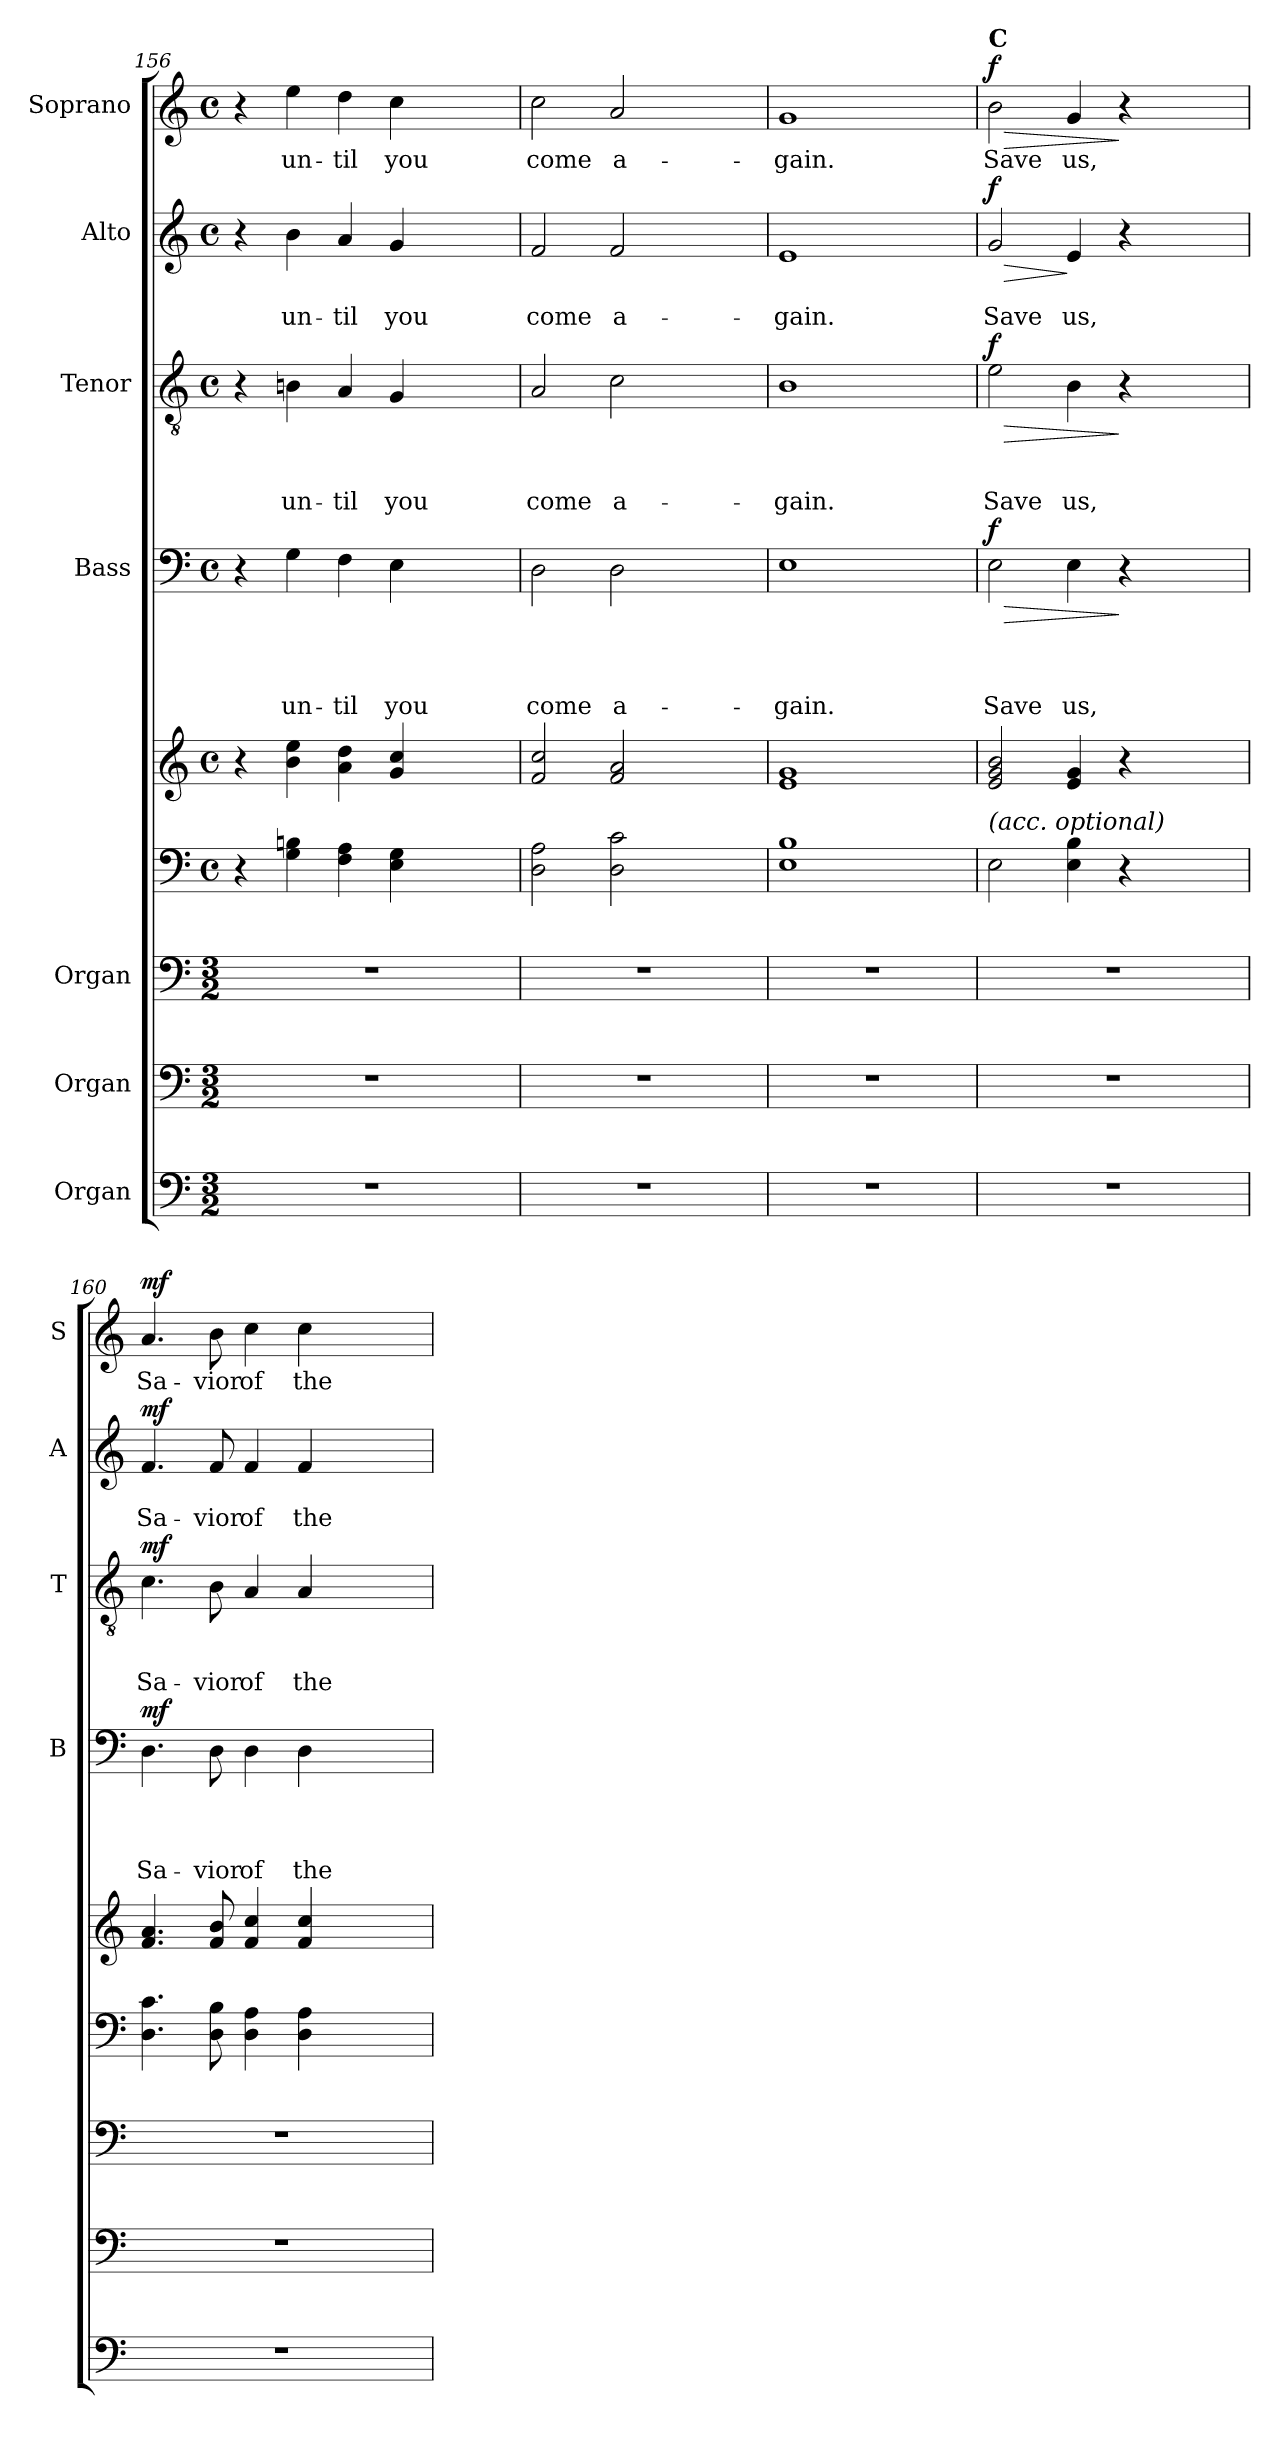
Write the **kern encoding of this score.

**kern	**kern	**kern	**kern	**kern	**kern	**text	**text	**text	**text	**dynam	**kern	**text	**text	**text	**dynam	**kern	**text	**text	**dynam	**kern	**text	**dynam
*part9	*part8	*part7	*part6	*part5	*part4	*part4	*part4	*part4	*part4	*part4	*part3	*part3	*part3	*part3	*part3	*part2	*part2	*part2	*part2	*part1	*part1	*part1
*staff9	*staff8	*staff7	*staff6	*staff5	*staff4	*staff4	*staff4	*staff4	*staff4	*staff4	*staff3	*staff3	*staff3	*staff3	*staff3	*staff2	*staff2	*staff2	*staff2	*staff1	*staff1	*staff1
*I"Organ	*I"Organ	*I"Organ	*	*	*I"Bass	*	*	*	*	*	*I"Tenor	*	*	*	*	*I"Alto	*	*	*	*I"Soprano	*	*
*	*	*	*	*	*I'B	*	*	*	*	*	*I'T	*	*	*	*	*I'A	*	*	*	*I'S	*	*
*clefF4	*clefF4	*clefF4	*clefF4	*clefG2	*clefF4	*	*	*	*	*	*clefGv2	*	*	*	*	*clefG2	*	*	*	*clefG2	*	*
*k[]	*k[]	*k[]	*k[]	*k[]	*k[]	*	*	*	*	*	*k[]	*	*	*	*	*k[]	*	*	*	*k[]	*	*
*C:	*C:	*C:	*C:	*C:	*C:	*	*	*	*	*	*C:	*	*	*	*	*C:	*	*	*	*C:	*	*
*M3/2	*M3/2	*M3/2	*M4/4	*M4/4	*M4/4	*	*	*	*	*	*M4/4	*	*	*	*	*M4/4	*	*	*	*M4/4	*	*
*	*	*	*met(c)	*met(c)	*met(c)	*	*	*	*	*	*met(c)	*	*	*	*	*met(c)	*	*	*	*met(c)	*	*
=156	=156	=156	=156	=156	=156	=156	=156	=156	=156	=156	=156	=156	=156	=156	=156	=156	=156	=156	=156	=156	=156	=156
1.r	1.r	1.r	4r	4r	4r	.	.	.	.	.	4r	.	.	.	.	4r	.	.	.	4r	.	.
!	!	!	!	!	!	!	!	!	!LO:LY:b	!	!	!	!	!LO:LY:b	!	!	!	!LO:LY:b	!	!	!LO:LY:b	!
.	.	.	4G\ 4Bn\	4b\ 4ee\	4G\	.	.	.	un-	.	4Bn\	.	.	un-	.	4b\	.	un-	.	4ee\	un-	.
!	!	!	!	!	!	!	!	!	!LO:LY:b:rj	!	!	!	!	!LO:LY:b:rj	!	!	!	!LO:LY:b:rj	!	!	!LO:LY:b:rj	!
.	.	.	4F\ 4A\	4a\ 4dd\	4F\	.	.	.	-til	.	4A/	.	.	-til	.	4a/	.	-til	.	4dd\	-til	.
!	!	!	!	!	!	!	!	!	!LO:LY:b	!	!	!	!	!LO:LY:b	!	!	!	!LO:LY:b	!	!	!LO:LY:b	!
.	.	.	4E\ 4G\	4g/ 4cc/	4E\	.	.	.	you	.	4G/	.	.	you	.	4g/	.	you	.	4cc\	you	.
.	.	.	2ryy	2ryy	2ryy	.	.	.	.	.	2ryy	.	.	.	.	2ryy	.	.	.	2ryy	.	.
=157	=157	=157	=157	=157	=157	=157	=157	=157	=157	=157	=157	=157	=157	=157	=157	=157	=157	=157	=157	=157	=157	=157
!	!	!	!	!	!	!	!	!	!LO:LY:b	!	!	!	!	!LO:LY:b	!	!	!	!LO:LY:b	!	!	!LO:LY:b	!
1.r	1.r	1.r	2D\ 2A\	2f/ 2cc/	2D\	.	.	.	come	.	2A/	.	.	come	.	2f/	.	come	.	2cc\	come	.
!	!	!	!	!	!	!	!	!	!LO:LY:b	!	!	!	!	!LO:LY:b	!	!	!	!LO:LY:b	!	!	!LO:LY:b	!
.	.	.	2D\ 2c\	2f/ 2a/	2D\	.	.	.	a-	.	2c\	.	.	a-	.	2f/	.	a-	.	2a/	a-	.
.	.	.	2ryy	2ryy	2ryy	.	.	.	.	.	2ryy	.	.	.	.	2ryy	.	.	.	2ryy	.	.
=158	=158	=158	=158	=158	=158	=158	=158	=158	=158	=158	=158	=158	=158	=158	=158	=158	=158	=158	=158	=158	=158	=158
!	!	!	!	!	!	!	!	!	!LO:LY:b	!	!	!	!	!LO:LY:b	!	!	!	!LO:LY:b	!	!	!LO:LY:b	!
1.r	1.r	1.r	1E 1B	1e 1g	1E	.	.	.	-gain.	.	1B	.	.	-gain.	.	1e	.	-gain.	.	1g	-gain.	.
.	.	.	2ryy	2ryy	2ryy	.	.	.	.	.	2ryy	.	.	.	.	2ryy	.	.	.	2ryy	.	.
!!LO:LB:g=z
=159!	=159!	=159!	=159!	=159!	=159!	=159!	=159!	=159!	=159!	=159!	=159!	=159!	=159!	=159!	=159!	=159!	=159!	=159!	=159!	=159!	=159!	=159!
!	!	!	!	!	!	!	!	!	!	!	!	!	!	!	!	!	!	!	!	!LO:TX:a:B:t=C	!	!
!	!	!	!LO:TX:a:i:t=(acc. optional)	!	!	!	!	!	!	!	!	!	!	!	!	!	!	!	!	!	!	!
!	!	!	!	!	!	!	!	!	!LO:LY:b	!LO:HP:b	!	!	!	!LO:LY:b	!LO:HP:b	!	!	!LO:LY:b	!LO:HP:b	!	!LO:LY:b	!LO:HP:b
!	!	!	!	!	!	!	!	!	!	!LO:DY:n=1:a	!	!	!	!	!LO:DY:n=1:a	!	!	!	!LO:DY:n=1:a	!	!	!LO:DY:n=1:a
1.r	1.r	1.r	2E\	2e/ 2g/ 2b/	2E\	.	.	.	Save	> f	2e\	.	.	Save	> f	2g/	.	Save	> f	2b\	Save	> f
!	!	!	!	!	!	!	!	!	!LO:LY:b	!	!	!	!	!LO:LY:b	!	!	!	!LO:LY:b	!	!	!LO:LY:b	!
.	.	.	4E\ 4B\	4e/ 4g/	4E\	.	.	.	us,	.	4B\	.	.	us,	.	4e/	.	us,	]	4g/	us,	.
.	.	.	4r	4r	4r	.	.	.	.	]	4r	.	.	.	]	4r	.	.	.	4r	.	]
.	.	.	2ryy	2ryy	2ryy	.	.	.	.	.	2ryy	.	.	.	.	2ryy	.	.	.	2ryy	.	.
=160	=160	=160	=160	=160	=160	=160	=160	=160	=160	=160	=160	=160	=160	=160	=160	=160	=160	=160	=160	=160	=160	=160
!	!	!	!	!	!	!	!	!	!LO:LY:b	!LO:DY:a	!	!	!	!LO:LY:b	!LO:DY:a	!	!	!LO:LY:b	!LO:DY:a	!	!LO:LY:b	!LO:DY:a
1.r	1.r	1.r	4.D\ 4.c\	4.f/ 4.a/	4.D\	.	.	.	Sa-	mf	4.c\	.	.	Sa-	mf	4.f/	.	Sa-	mf	4.a/	Sa-	mf
!	!	!	!	!	!	!	!	!	!LO:LY:b	!	!	!	!	!LO:LY:b	!	!	!	!LO:LY:b	!	!	!LO:LY:b	!
.	.	.	8D\ 8B\	8f/ 8b/	8D\	.	.	.	-vior	.	8B\	.	.	-vior	.	8f/	.	-vior	.	8b\	-vior	.
!	!	!	!	!	!	!	!	!	!LO:LY:b	!	!	!	!	!LO:LY:b	!	!	!	!LO:LY:b	!	!	!LO:LY:b	!
.	.	.	4D\ 4A\	4f/ 4cc/	4D\	.	.	.	of	.	4A/	.	.	of	.	4f/	.	of	.	4cc\	of	.
!	!	!	!	!	!	!	!	!	!LO:LY:b	!	!	!	!	!LO:LY:b	!	!	!	!LO:LY:b	!	!	!LO:LY:b	!
.	.	.	4D\ 4A\	4f/ 4cc/	4D\	.	.	.	the	.	4A/	.	.	the	.	4f/	.	the	.	4cc\	the	.
.	.	.	2ryy	2ryy	2ryy	.	.	.	.	.	2ryy	.	.	.	.	2ryy	.	.	.	2ryy	.	.
=	=	=	=	=	=	=	=	=	=	=	=	=	=	=	=	=	=	=	=	=	=	=
*-	*-	*-	*-	*-	*-	*-	*-	*-	*-	*-	*-	*-	*-	*-	*-	*-	*-	*-	*-	*-	*-	*-
